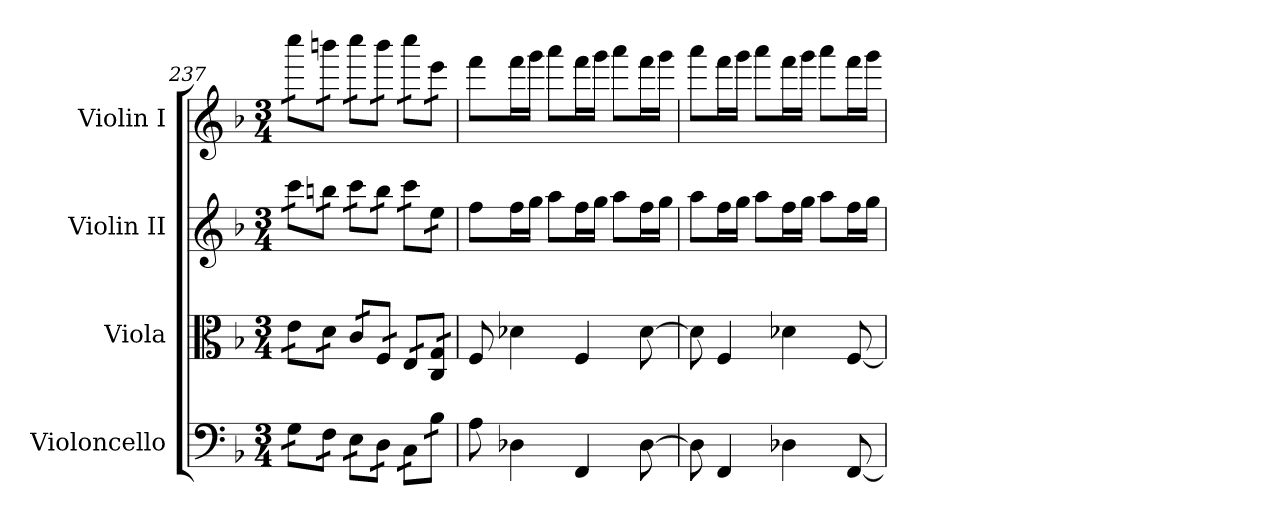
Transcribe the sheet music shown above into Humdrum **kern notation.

**kern	**kern	**kern	**kern
*part4	*part3	*part2	*part1
*staff4	*staff3	*staff2	*staff1
*I"Violoncello	*I"Viola	*I"Violin II	*I"Violin I
*I'Vc	*I'Vla	*I'Vln	*I'Vln
*clefF4	*clefC3	*clefG2	*clefG2
*k[b-]	*k[b-]	*k[b-]	*k[b-]
*M3/4	*M3/4	*M3/4	*M3/4
=237	=237	=237	=237
*tremolo	*	*	*
*	*tremolo	*	*
*	*	*tremolo	*
*	*	*	*tremolo
16G\LL	16e\LL	16ccc\LL	16cccc\LL
16G\	16e\	16ccc\	16cccc\
16F\	16d\	16bbn\	16bbbn\
16F\JJ	16d\JJ	16bbn\JJ	16bbbn\JJ
16E\LL	16c/LL	16ccc\LL	16cccc\LL
16E\	16c/	16ccc\	16cccc\
16D\	16F/	16bb\	16bbb\
16D\JJ	16F/JJ	16bb\JJ	16bbb\JJ
16C\LL	16E/LL	16ccc\LL	16cccc\LL
16C\	16E/	16ccc\	16cccc\
16B-\	16C/ 16G/	16ee\	16eee\
16B-\JJ	16C/ 16G/JJ	16ee\JJ	16eee\JJ
*	*	*	*Xtremolo
*	*	*Xtremolo	*
*	*Xtremolo	*	*
*Xtremolo	*	*	*
=238	=238	=238	=238
8A\	8F/	8ff\L	8fff\L
4D-X\	4d-X\	16ff\L	16fff\L
.	.	16gg\JJ	16ggg\JJ
.	.	8aa\L	8aaa\L
4FF/	4F/	16ff\L	16fff\L
.	.	16gg\JJ	16ggg\JJ
.	.	8aa\L	8aaa\L
[8D-\	[8d-\	16ff\L	16fff\L
.	.	16gg\JJ	16ggg\JJ
!!LO:LB:g=z
=239	=239	=239	=239
8D-\]	8d-\]	8aa\L	8aaa\L
4FF/	4F/	16ff\L	16fff\L
.	.	16gg\JJ	16ggg\JJ
.	.	8aa\L	8aaa\L
4D-X\	4d-X\	16ff\L	16fff\L
.	.	16gg\JJ	16ggg\JJ
.	.	8aa\L	8aaa\L
[8FF/	[8F/	16ff\L	16fff\L
.	.	16gg\JJ	16ggg\JJ
=	=	=	=
*-	*-	*-	*-
